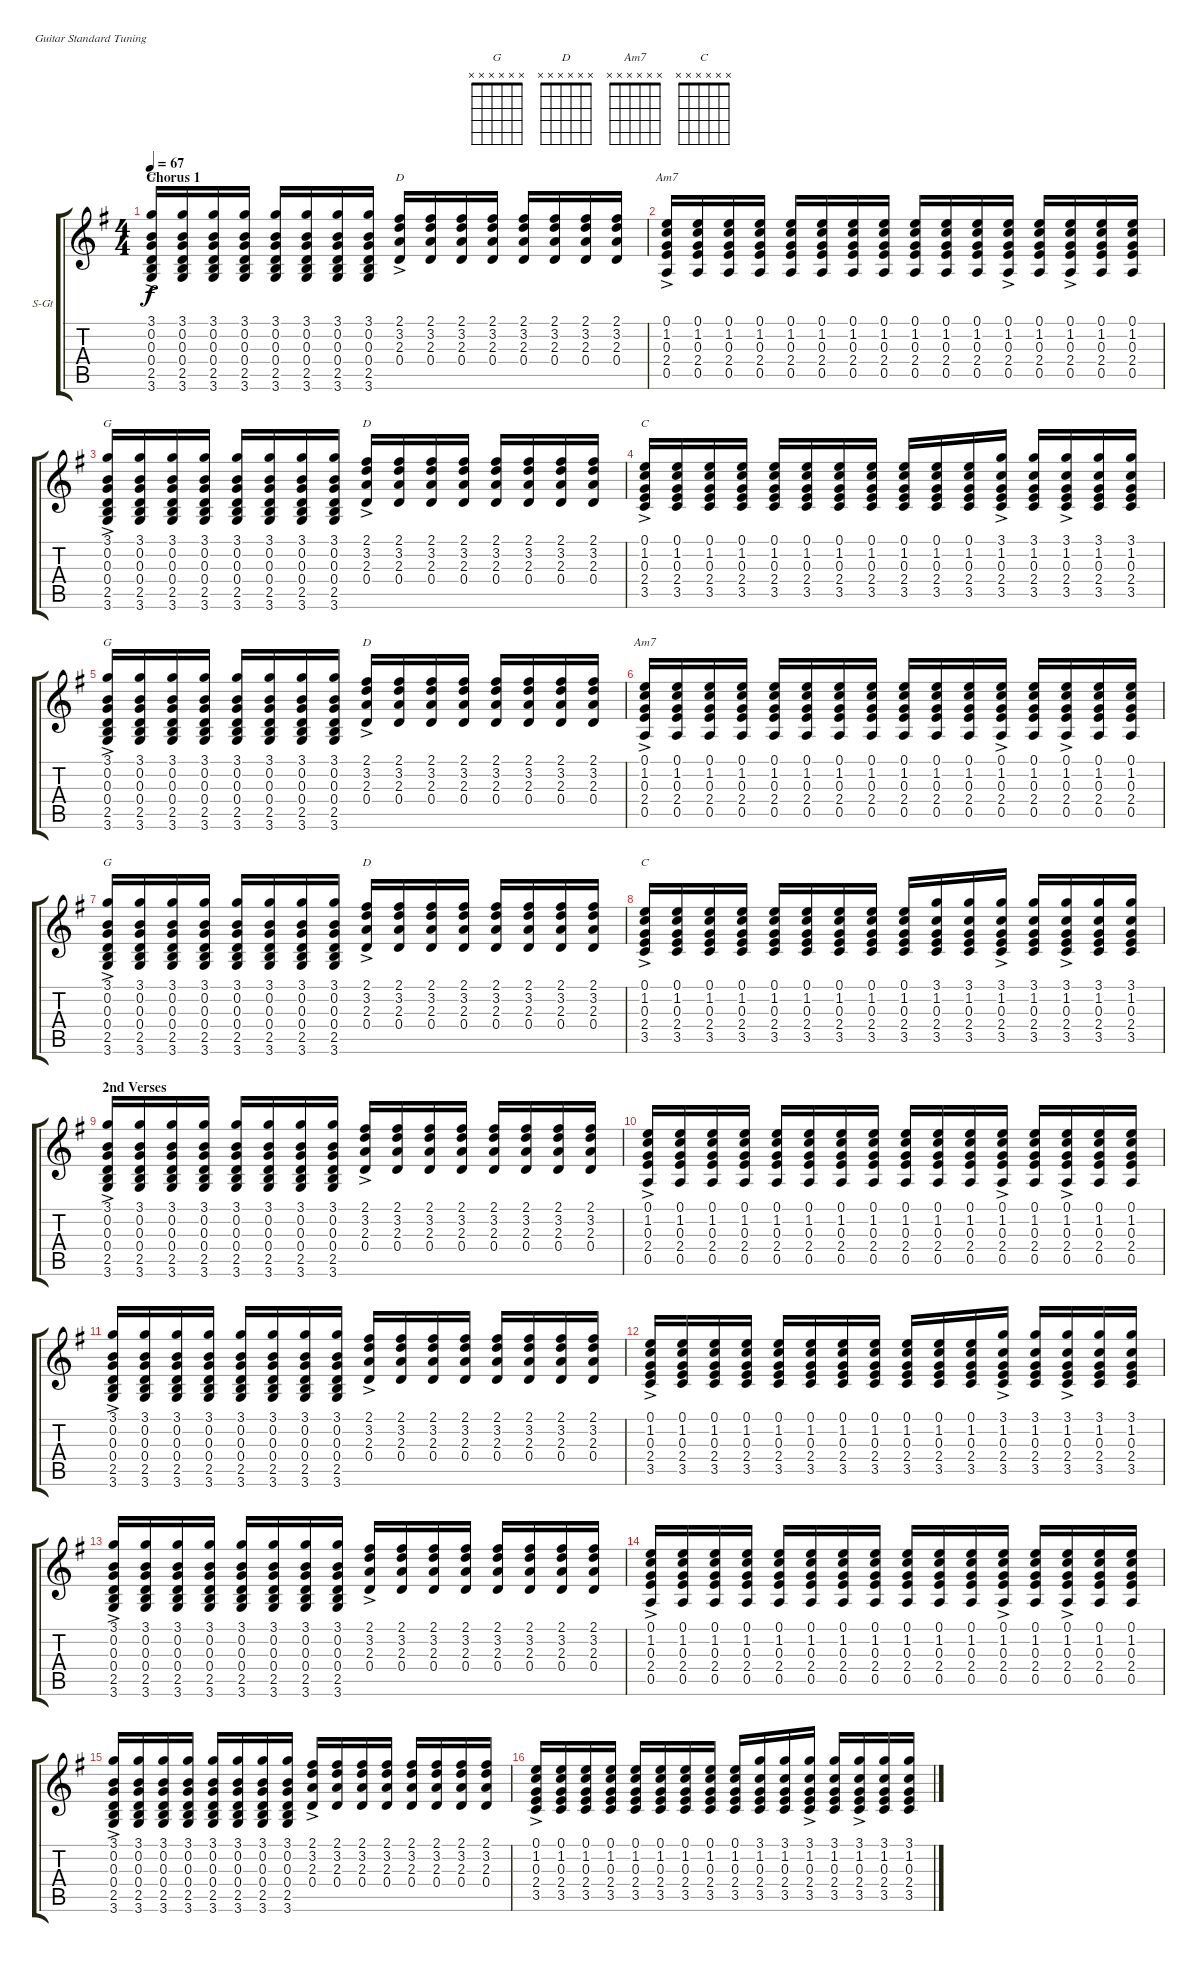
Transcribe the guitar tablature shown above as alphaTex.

\bracketExtendMode groupsimilarinstruments
\firstSystemTrackNameOrientation horizontal
\otherSystemsTrackNameOrientation horizontal
\track ("Gtr 1" "S-Gt") {instrument acousticgrandpiano}
\staff {score tabs}
\tuning (E4 B3 G3 D3 A2 E2)
\displaytranspose 12
\chord ("G" x x x x x x)
\chord ("D" x x x x x x)
\chord ("Am7" x x x x x x)
\chord ("C" x x x x x x)
\ts (4 4)
\section ("" "Chorus 1")
\tempo 67
\clef g2
\ks g
(3.1{ac} 0.2{ac} 0.3{ac} 0.4{ac} 2.5{ac} 3.6{ac}).16{ch "G" dy f} (3.1 0.2 0.3 0.4 2.5 3.6).16 (3.1 0.2 0.3 0.4 2.5 3.6).16 (3.1 0.2 0.3 0.4 2.5 3.6).16 (3.1 0.2 0.3 0.4 2.5 3.6).16 (3.1 0.2 0.3 0.4 2.5 3.6).16 (3.1 0.2 0.3 0.4 2.5 3.6).16 (3.1 0.2 0.3 0.4 2.5 3.6).16 (2.1{ac} 3.2{ac} 2.3{ac} 0.4{ac}).16{ch "D"} (2.1 3.2 2.3 0.4).16 (2.1 3.2 2.3 0.4).16 (2.1 3.2 2.3 0.4).16 (2.1 3.2 2.3 0.4).16 (2.1 3.2 2.3 0.4).16 (2.1 3.2 2.3 0.4).16 (2.1 3.2 2.3 0.4).16 |
(0.1{ac} 1.2{ac} 0.3{ac} 2.4{ac} 0.5{ac}).16{ch "Am7"} (0.1 1.2 0.3 2.4 0.5).16 (0.1 1.2 0.3 2.4 0.5).16 (0.1 1.2 0.3 2.4 0.5).16 (0.1 1.2 0.3 2.4 0.5).16 (0.1 1.2 0.3 2.4 0.5).16 (0.1 1.2 0.3 2.4 0.5).16 (0.1 1.2 0.3 2.4 0.5).16 (0.1 1.2 0.3 2.4 0.5).16 (0.1 1.2 0.3 2.4 0.5).16 (0.1 1.2 0.3 2.4 0.5).16 (0.1{ac} 1.2{ac} 0.3{ac} 2.4{ac} 0.5{ac}).16 (0.1 1.2 0.3 2.4 0.5).16 (0.1{ac} 1.2{ac} 0.3{ac} 2.4{ac} 0.5{ac}).16 (0.1 1.2 0.3 2.4 0.5).16 (0.1 1.2 0.3 2.4 0.5).16 |
(3.1{ac} 0.2{ac} 0.3{ac} 0.4{ac} 2.5{ac} 3.6{ac}).16{ch "G"} (3.1 0.2 0.3 0.4 2.5 3.6).16 (3.1 0.2 0.3 0.4 2.5 3.6).16 (3.1 0.2 0.3 0.4 2.5 3.6).16 (3.1 0.2 0.3 0.4 2.5 3.6).16 (3.1 0.2 0.3 0.4 2.5 3.6).16 (3.1 0.2 0.3 0.4 2.5 3.6).16 (3.1 0.2 0.3 0.4 2.5 3.6).16 (2.1{ac} 3.2{ac} 2.3{ac} 0.4{ac}).16{ch "D"} (2.1 3.2 2.3 0.4).16 (2.1 3.2 2.3 0.4).16 (2.1 3.2 2.3 0.4).16 (2.1 3.2 2.3 0.4).16 (2.1 3.2 2.3 0.4).16 (2.1 3.2 2.3 0.4).16 (2.1 3.2 2.3 0.4).16 |
(0.1{ac} 1.2{ac} 0.3{ac} 2.4{ac} 3.5{ac}).16{ch "C"} (0.1 1.2 0.3 2.4 3.5).16 (0.1 1.2 0.3 2.4 3.5).16 (0.1 1.2 0.3 2.4 3.5).16 (0.1 1.2 0.3 2.4 3.5).16 (0.1 1.2 0.3 2.4 3.5).16 (0.1 1.2 0.3 2.4 3.5).16 (0.1 1.2 0.3 2.4 3.5).16 (0.1 1.2 0.3 2.4 3.5).16 (0.1 1.2 0.3 2.4 3.5).16 (0.1 1.2 0.3 2.4 3.5).16 (3.1{ac} 1.2{ac} 0.3{ac} 2.4{ac} 3.5{ac}).16 (3.1 1.2 0.3 2.4 3.5).16 (3.1{ac} 1.2{ac} 0.3{ac} 2.4{ac} 3.5{ac}).16 (3.1 1.2 0.3 2.4 3.5).16 (3.1 1.2 0.3 2.4 3.5).16 |
(3.1{ac} 0.2{ac} 0.3{ac} 0.4{ac} 2.5{ac} 3.6{ac}).16{ch "G"} (3.1 0.2 0.3 0.4 2.5 3.6).16 (3.1 0.2 0.3 0.4 2.5 3.6).16 (3.1 0.2 0.3 0.4 2.5 3.6).16 (3.1 0.2 0.3 0.4 2.5 3.6).16 (3.1 0.2 0.3 0.4 2.5 3.6).16 (3.1 0.2 0.3 0.4 2.5 3.6).16 (3.1 0.2 0.3 0.4 2.5 3.6).16 (2.1{ac} 3.2{ac} 2.3{ac} 0.4{ac}).16{ch "D"} (2.1 3.2 2.3 0.4).16 (2.1 3.2 2.3 0.4).16 (2.1 3.2 2.3 0.4).16 (2.1 3.2 2.3 0.4).16 (2.1 3.2 2.3 0.4).16 (2.1 3.2 2.3 0.4).16 (2.1 3.2 2.3 0.4).16 |
(0.1{ac} 1.2{ac} 0.3{ac} 2.4{ac} 0.5{ac}).16{ch "Am7"} (0.1 1.2 0.3 2.4 0.5).16 (0.1 1.2 0.3 2.4 0.5).16 (0.1 1.2 0.3 2.4 0.5).16 (0.1 1.2 0.3 2.4 0.5).16 (0.1 1.2 0.3 2.4 0.5).16 (0.1 1.2 0.3 2.4 0.5).16 (0.1 1.2 0.3 2.4 0.5).16 (0.1 1.2 0.3 2.4 0.5).16 (0.1 1.2 0.3 2.4 0.5).16 (0.1 1.2 0.3 2.4 0.5).16 (0.1{ac} 1.2{ac} 0.3{ac} 2.4{ac} 0.5{ac}).16 (0.1 1.2 0.3 2.4 0.5).16 (0.1{ac} 1.2{ac} 0.3{ac} 2.4{ac} 0.5{ac}).16 (0.1 1.2 0.3 2.4 0.5).16 (0.1 1.2 0.3 2.4 0.5).16 |
(3.1{ac} 0.2{ac} 0.3{ac} 0.4{ac} 2.5{ac} 3.6{ac}).16{ch "G"} (3.1 0.2 0.3 0.4 2.5 3.6).16 (3.1 0.2 0.3 0.4 2.5 3.6).16 (3.1 0.2 0.3 0.4 2.5 3.6).16 (3.1 0.2 0.3 0.4 2.5 3.6).16 (3.1 0.2 0.3 0.4 2.5 3.6).16 (3.1 0.2 0.3 0.4 2.5 3.6).16 (3.1 0.2 0.3 0.4 2.5 3.6).16 (2.1{ac} 3.2{ac} 2.3{ac} 0.4{ac}).16{ch "D"} (2.1 3.2 2.3 0.4).16 (2.1 3.2 2.3 0.4).16 (2.1 3.2 2.3 0.4).16 (2.1 3.2 2.3 0.4).16 (2.1 3.2 2.3 0.4).16 (2.1 3.2 2.3 0.4).16 (2.1 3.2 2.3 0.4).16 |
(0.1{ac} 1.2{ac} 0.3{ac} 2.4{ac} 3.5{ac}).16{ch "C"} (0.1 1.2 0.3 2.4 3.5).16 (0.1 1.2 0.3 2.4 3.5).16 (0.1 1.2 0.3 2.4 3.5).16 (0.1 1.2 0.3 2.4 3.5).16 (0.1 1.2 0.3 2.4 3.5).16 (0.1 1.2 0.3 2.4 3.5).16 (0.1 1.2 0.3 2.4 3.5).16 (0.1 1.2 0.3 2.4 3.5).16 (3.1 1.2 0.3 2.4 3.5).16 (3.1 1.2 0.3 2.4 3.5).16 (3.1{ac} 1.2{ac} 0.3{ac} 2.4{ac} 3.5{ac}).16 (3.1 1.2 0.3 2.4 3.5).16 (3.1{ac} 1.2{ac} 0.3{ac} 2.4{ac} 3.5{ac}).16 (3.1 1.2 0.3 2.4 3.5).16 (3.1 1.2 0.3 2.4 3.5).16 |
\section ("" "2nd Verses")
(3.1{ac} 0.2{ac} 0.3{ac} 0.4{ac} 2.5{ac} 3.6{ac}).16 (3.1 0.2 0.3 0.4 2.5 3.6).16 (3.1 0.2 0.3 0.4 2.5 3.6).16 (3.1 0.2 0.3 0.4 2.5 3.6).16 (3.1 0.2 0.3 0.4 2.5 3.6).16 (3.1 0.2 0.3 0.4 2.5 3.6).16 (3.1 0.2 0.3 0.4 2.5 3.6).16 (3.1 0.2 0.3 0.4 2.5 3.6).16 (2.1{ac} 3.2{ac} 2.3{ac} 0.4{ac}).16 (2.1 3.2 2.3 0.4).16 (2.1 3.2 2.3 0.4).16 (2.1 3.2 2.3 0.4).16 (2.1 3.2 2.3 0.4).16 (2.1 3.2 2.3 0.4).16 (2.1 3.2 2.3 0.4).16 (2.1 3.2 2.3 0.4).16 |
(0.1{ac} 1.2{ac} 0.3{ac} 2.4{ac} 0.5{ac}).16 (0.1 1.2 0.3 2.4 0.5).16 (0.1 1.2 0.3 2.4 0.5).16 (0.1 1.2 0.3 2.4 0.5).16 (0.1 1.2 0.3 2.4 0.5).16 (0.1 1.2 0.3 2.4 0.5).16 (0.1 1.2 0.3 2.4 0.5).16 (0.1 1.2 0.3 2.4 0.5).16 (0.1 1.2 0.3 2.4 0.5).16 (0.1 1.2 0.3 2.4 0.5).16 (0.1 1.2 0.3 2.4 0.5).16 (0.1{ac} 1.2{ac} 0.3{ac} 2.4{ac} 0.5{ac}).16 (0.1 1.2 0.3 2.4 0.5).16 (0.1{ac} 1.2{ac} 0.3{ac} 2.4{ac} 0.5{ac}).16 (0.1 1.2 0.3 2.4 0.5).16 (0.1 1.2 0.3 2.4 0.5).16 |
(3.1{ac} 0.2{ac} 0.3{ac} 0.4{ac} 2.5{ac} 3.6{ac}).16 (3.1 0.2 0.3 0.4 2.5 3.6).16 (3.1 0.2 0.3 0.4 2.5 3.6).16 (3.1 0.2 0.3 0.4 2.5 3.6).16 (3.1 0.2 0.3 0.4 2.5 3.6).16 (3.1 0.2 0.3 0.4 2.5 3.6).16 (3.1 0.2 0.3 0.4 2.5 3.6).16 (3.1 0.2 0.3 0.4 2.5 3.6).16 (2.1{ac} 3.2{ac} 2.3{ac} 0.4{ac}).16 (2.1 3.2 2.3 0.4).16 (2.1 3.2 2.3 0.4).16 (2.1 3.2 2.3 0.4).16 (2.1 3.2 2.3 0.4).16 (2.1 3.2 2.3 0.4).16 (2.1 3.2 2.3 0.4).16 (2.1 3.2 2.3 0.4).16 |
(0.1{ac} 1.2{ac} 0.3{ac} 2.4{ac} 3.5{ac}).16 (0.1 1.2 0.3 2.4 3.5).16 (0.1 1.2 0.3 2.4 3.5).16 (0.1 1.2 0.3 2.4 3.5).16 (0.1 1.2 0.3 2.4 3.5).16 (0.1 1.2 0.3 2.4 3.5).16 (0.1 1.2 0.3 2.4 3.5).16 (0.1 1.2 0.3 2.4 3.5).16 (0.1 1.2 0.3 2.4 3.5).16 (0.1 1.2 0.3 2.4 3.5).16 (0.1 1.2 0.3 2.4 3.5).16 (3.1{ac} 1.2{ac} 0.3{ac} 2.4{ac} 3.5{ac}).16 (3.1 1.2 0.3 2.4 3.5).16 (3.1{ac} 1.2{ac} 0.3{ac} 2.4{ac} 3.5{ac}).16 (3.1 1.2 0.3 2.4 3.5).16 (3.1 1.2 0.3 2.4 3.5).16 |
(3.1{ac} 0.2{ac} 0.3{ac} 0.4{ac} 2.5{ac} 3.6{ac}).16 (3.1 0.2 0.3 0.4 2.5 3.6).16 (3.1 0.2 0.3 0.4 2.5 3.6).16 (3.1 0.2 0.3 0.4 2.5 3.6).16 (3.1 0.2 0.3 0.4 2.5 3.6).16 (3.1 0.2 0.3 0.4 2.5 3.6).16 (3.1 0.2 0.3 0.4 2.5 3.6).16 (3.1 0.2 0.3 0.4 2.5 3.6).16 (2.1{ac} 3.2{ac} 2.3{ac} 0.4{ac}).16 (2.1 3.2 2.3 0.4).16 (2.1 3.2 2.3 0.4).16 (2.1 3.2 2.3 0.4).16 (2.1 3.2 2.3 0.4).16 (2.1 3.2 2.3 0.4).16 (2.1 3.2 2.3 0.4).16 (2.1 3.2 2.3 0.4).16 |
(0.1{ac} 1.2{ac} 0.3{ac} 2.4{ac} 0.5{ac}).16 (0.1 1.2 0.3 2.4 0.5).16 (0.1 1.2 0.3 2.4 0.5).16 (0.1 1.2 0.3 2.4 0.5).16 (0.1 1.2 0.3 2.4 0.5).16 (0.1 1.2 0.3 2.4 0.5).16 (0.1 1.2 0.3 2.4 0.5).16 (0.1 1.2 0.3 2.4 0.5).16 (0.1 1.2 0.3 2.4 0.5).16 (0.1 1.2 0.3 2.4 0.5).16 (0.1 1.2 0.3 2.4 0.5).16 (0.1{ac} 1.2{ac} 0.3{ac} 2.4{ac} 0.5{ac}).16 (0.1 1.2 0.3 2.4 0.5).16 (0.1{ac} 1.2{ac} 0.3{ac} 2.4{ac} 0.5{ac}).16 (0.1 1.2 0.3 2.4 0.5).16 (0.1 1.2 0.3 2.4 0.5).16 |
(3.1{ac} 0.2{ac} 0.3{ac} 0.4{ac} 2.5{ac} 3.6{ac}).16 (3.1 0.2 0.3 0.4 2.5 3.6).16 (3.1 0.2 0.3 0.4 2.5 3.6).16 (3.1 0.2 0.3 0.4 2.5 3.6).16 (3.1 0.2 0.3 0.4 2.5 3.6).16 (3.1 0.2 0.3 0.4 2.5 3.6).16 (3.1 0.2 0.3 0.4 2.5 3.6).16 (3.1 0.2 0.3 0.4 2.5 3.6).16 (2.1{ac} 3.2{ac} 2.3{ac} 0.4{ac}).16 (2.1 3.2 2.3 0.4).16 (2.1 3.2 2.3 0.4).16 (2.1 3.2 2.3 0.4).16 (2.1 3.2 2.3 0.4).16 (2.1 3.2 2.3 0.4).16 (2.1 3.2 2.3 0.4).16 (2.1 3.2 2.3 0.4).16 |
(0.1{ac} 1.2{ac} 0.3{ac} 2.4{ac} 3.5{ac}).16 (0.1 1.2 0.3 2.4 3.5).16 (0.1 1.2 0.3 2.4 3.5).16 (0.1 1.2 0.3 2.4 3.5).16 (0.1 1.2 0.3 2.4 3.5).16 (0.1 1.2 0.3 2.4 3.5).16 (0.1 1.2 0.3 2.4 3.5).16 (0.1 1.2 0.3 2.4 3.5).16 (0.1 1.2 0.3 2.4 3.5).16 (3.1 1.2 0.3 2.4 3.5).16 (3.1 1.2 0.3 2.4 3.5).16 (3.1{ac} 1.2{ac} 0.3{ac} 2.4{ac} 3.5{ac}).16 (3.1 1.2 0.3 2.4 3.5).16 (3.1{ac} 1.2{ac} 0.3{ac} 2.4{ac} 3.5{ac}).16 (3.1 1.2 0.3 2.4 3.5).16 (3.1 1.2 0.3 2.4 3.5).16
